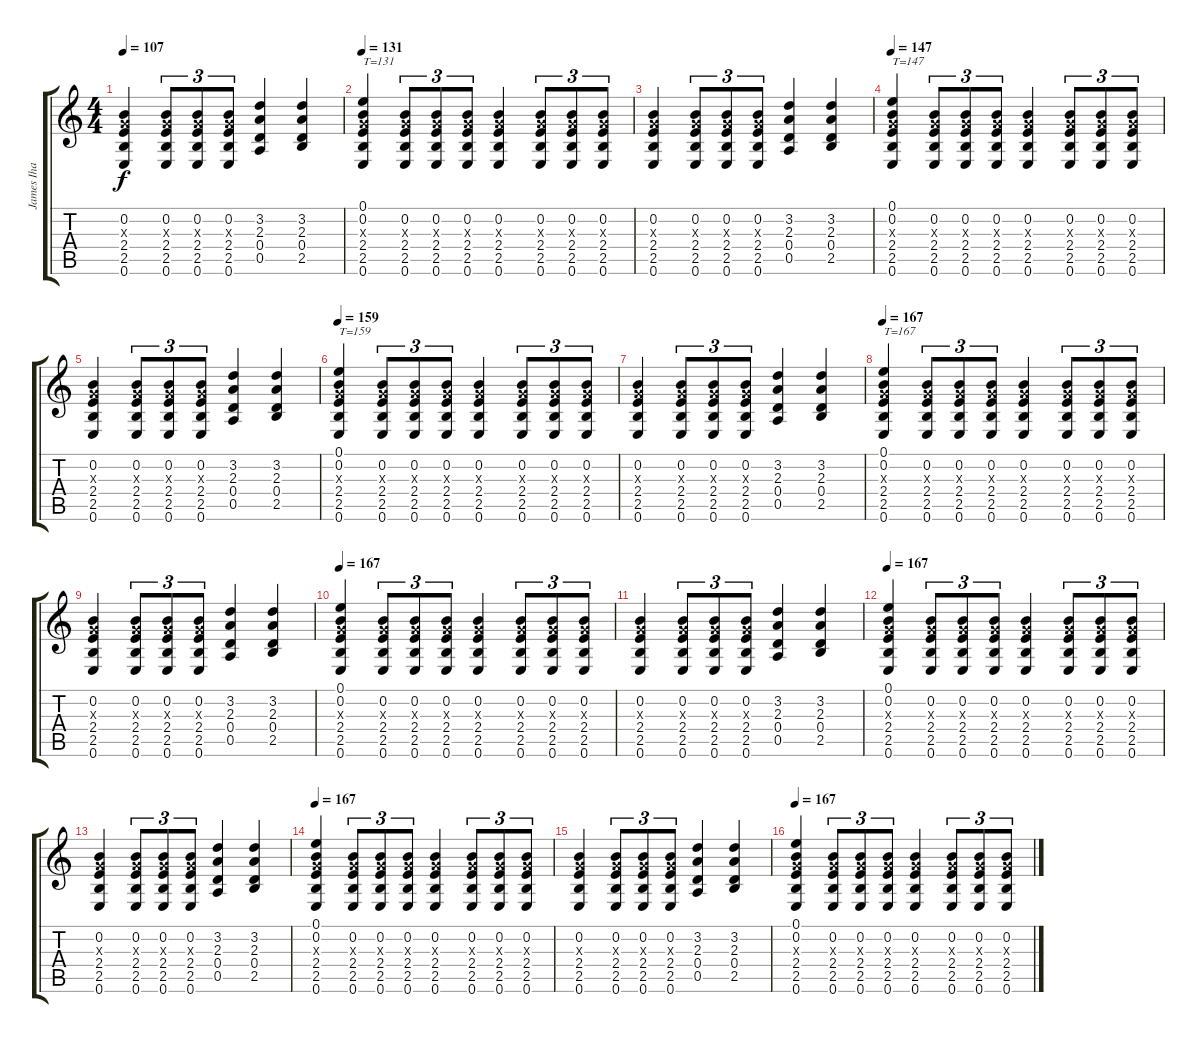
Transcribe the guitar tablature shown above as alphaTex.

\track ("James Iha" "James Iha") {instrument electricguitarjazz}
\staff {score tabs}
\tuning (E4 B3 G3 D3 A2 E2) {hide}
\ts (4 4)
\tempo 107
\clef g2
\ks c
(0.2 0.3{x} 2.4 2.5 0.6).4{dy f instrument distortionguitar} (0.2 0.3{x} 2.4 2.5 0.6).8{tu (3 2) instrument distortionguitar} (0.2 0.3{x} 2.4 2.5 0.6).8{tu (3 2) instrument distortionguitar} (0.2 0.3{x} 2.4 2.5 0.6).8{tu (3 2) instrument distortionguitar} (3.2 2.3 0.4 0.5).4{instrument distortionguitar} (3.2 2.3 0.4 2.5).4{instrument distortionguitar} |
\tempo 131
(0.1 0.2 0.3{x} 2.4 2.5 0.6).4{txt "T=131" instrument distortionguitar} (0.2 0.3{x} 2.4 2.5 0.6).8{tu (3 2) instrument distortionguitar} (0.2 0.3{x} 2.4 2.5 0.6).8{tu (3 2) instrument distortionguitar} (0.2 0.3{x} 2.4 2.5 0.6).8{tu (3 2) instrument distortionguitar} (0.2 0.3{x} 2.4 2.5 0.6).4{instrument distortionguitar} (0.2 0.3{x} 2.4 2.5 0.6).8{tu (3 2) instrument distortionguitar} (0.2 0.3{x} 2.4 2.5 0.6).8{tu (3 2) instrument distortionguitar} (0.2 0.3{x} 2.4 2.5 0.6).8{tu (3 2) instrument distortionguitar} |
(0.2 0.3{x} 2.4 2.5 0.6).4{instrument distortionguitar} (0.2 0.3{x} 2.4 2.5 0.6).8{tu (3 2) instrument distortionguitar} (0.2 0.3{x} 2.4 2.5 0.6).8{tu (3 2) instrument distortionguitar} (0.2 0.3{x} 2.4 2.5 0.6).8{tu (3 2) instrument distortionguitar} (3.2 2.3 0.4 0.5).4{instrument distortionguitar} (3.2 2.3 0.4 2.5).4{instrument distortionguitar} |
\tempo 147
(0.1 0.2 0.3{x} 2.4 2.5 0.6).4{txt "T=147" instrument distortionguitar} (0.2 0.3{x} 2.4 2.5 0.6).8{tu (3 2) instrument distortionguitar} (0.2 0.3{x} 2.4 2.5 0.6).8{tu (3 2) instrument distortionguitar} (0.2 0.3{x} 2.4 2.5 0.6).8{tu (3 2) instrument distortionguitar} (0.2 0.3{x} 2.4 2.5 0.6).4{instrument distortionguitar} (0.2 0.3{x} 2.4 2.5 0.6).8{tu (3 2) instrument distortionguitar} (0.2 0.3{x} 2.4 2.5 0.6).8{tu (3 2) instrument distortionguitar} (0.2 0.3{x} 2.4 2.5 0.6).8{tu (3 2) instrument distortionguitar} |
(0.2 0.3{x} 2.4 2.5 0.6).4{instrument distortionguitar} (0.2 0.3{x} 2.4 2.5 0.6).8{tu (3 2) instrument distortionguitar} (0.2 0.3{x} 2.4 2.5 0.6).8{tu (3 2) instrument distortionguitar} (0.2 0.3{x} 2.4 2.5 0.6).8{tu (3 2) instrument distortionguitar} (3.2 2.3 0.4 0.5).4{instrument distortionguitar} (3.2 2.3 0.4 2.5).4{instrument distortionguitar} |
\tempo 159
(0.1 0.2 0.3{x} 2.4 2.5 0.6).4{txt "T=159" instrument distortionguitar} (0.2 0.3{x} 2.4 2.5 0.6).8{tu (3 2) instrument distortionguitar} (0.2 0.3{x} 2.4 2.5 0.6).8{tu (3 2) instrument distortionguitar} (0.2 0.3{x} 2.4 2.5 0.6).8{tu (3 2) instrument distortionguitar} (0.2 0.3{x} 2.4 2.5 0.6).4{instrument distortionguitar} (0.2 0.3{x} 2.4 2.5 0.6).8{tu (3 2) instrument distortionguitar} (0.2 0.3{x} 2.4 2.5 0.6).8{tu (3 2) instrument distortionguitar} (0.2 0.3{x} 2.4 2.5 0.6).8{tu (3 2) instrument distortionguitar} |
(0.2 0.3{x} 2.4 2.5 0.6).4{instrument distortionguitar} (0.2 0.3{x} 2.4 2.5 0.6).8{tu (3 2) instrument distortionguitar} (0.2 0.3{x} 2.4 2.5 0.6).8{tu (3 2) instrument distortionguitar} (0.2 0.3{x} 2.4 2.5 0.6).8{tu (3 2) instrument distortionguitar} (3.2 2.3 0.4 0.5).4{instrument distortionguitar} (3.2 2.3 0.4 2.5).4{instrument distortionguitar} |
\tempo 167
(0.1 0.2 0.3{x} 2.4 2.5 0.6).4{txt "T=167" instrument distortionguitar} (0.2 0.3{x} 2.4 2.5 0.6).8{tu (3 2) instrument distortionguitar} (0.2 0.3{x} 2.4 2.5 0.6).8{tu (3 2) instrument distortionguitar} (0.2 0.3{x} 2.4 2.5 0.6).8{tu (3 2) instrument distortionguitar} (0.2 0.3{x} 2.4 2.5 0.6).4{instrument distortionguitar} (0.2 0.3{x} 2.4 2.5 0.6).8{tu (3 2) instrument distortionguitar} (0.2 0.3{x} 2.4 2.5 0.6).8{tu (3 2) instrument distortionguitar} (0.2 0.3{x} 2.4 2.5 0.6).8{tu (3 2) instrument distortionguitar} |
(0.2 0.3{x} 2.4 2.5 0.6).4{instrument distortionguitar} (0.2 0.3{x} 2.4 2.5 0.6).8{tu (3 2) instrument distortionguitar} (0.2 0.3{x} 2.4 2.5 0.6).8{tu (3 2) instrument distortionguitar} (0.2 0.3{x} 2.4 2.5 0.6).8{tu (3 2) instrument distortionguitar} (3.2 2.3 0.4 0.5).4{instrument distortionguitar} (3.2 2.3 0.4 2.5).4{instrument distortionguitar} |
\tempo 167
(0.1 0.2 0.3{x} 2.4 2.5 0.6).4{instrument distortionguitar} (0.2 0.3{x} 2.4 2.5 0.6).8{tu (3 2) instrument distortionguitar} (0.2 0.3{x} 2.4 2.5 0.6).8{tu (3 2) instrument distortionguitar} (0.2 0.3{x} 2.4 2.5 0.6).8{tu (3 2) instrument distortionguitar} (0.2 0.3{x} 2.4 2.5 0.6).4{instrument distortionguitar} (0.2 0.3{x} 2.4 2.5 0.6).8{tu (3 2) instrument distortionguitar} (0.2 0.3{x} 2.4 2.5 0.6).8{tu (3 2) instrument distortionguitar} (0.2 0.3{x} 2.4 2.5 0.6).8{tu (3 2) instrument distortionguitar} |
(0.2 0.3{x} 2.4 2.5 0.6).4{instrument distortionguitar} (0.2 0.3{x} 2.4 2.5 0.6).8{tu (3 2) instrument distortionguitar} (0.2 0.3{x} 2.4 2.5 0.6).8{tu (3 2) instrument distortionguitar} (0.2 0.3{x} 2.4 2.5 0.6).8{tu (3 2) instrument distortionguitar} (3.2 2.3 0.4 0.5).4{instrument distortionguitar} (3.2 2.3 0.4 2.5).4{instrument distortionguitar} |
\tempo 167
(0.1 0.2 0.3{x} 2.4 2.5 0.6).4{instrument distortionguitar} (0.2 0.3{x} 2.4 2.5 0.6).8{tu (3 2) instrument distortionguitar} (0.2 0.3{x} 2.4 2.5 0.6).8{tu (3 2) instrument distortionguitar} (0.2 0.3{x} 2.4 2.5 0.6).8{tu (3 2) instrument distortionguitar} (0.2 0.3{x} 2.4 2.5 0.6).4{instrument distortionguitar} (0.2 0.3{x} 2.4 2.5 0.6).8{tu (3 2) instrument distortionguitar} (0.2 0.3{x} 2.4 2.5 0.6).8{tu (3 2) instrument distortionguitar} (0.2 0.3{x} 2.4 2.5 0.6).8{tu (3 2) instrument distortionguitar} |
(0.2 0.3{x} 2.4 2.5 0.6).4{instrument distortionguitar} (0.2 0.3{x} 2.4 2.5 0.6).8{tu (3 2) instrument distortionguitar} (0.2 0.3{x} 2.4 2.5 0.6).8{tu (3 2) instrument distortionguitar} (0.2 0.3{x} 2.4 2.5 0.6).8{tu (3 2) instrument distortionguitar} (3.2 2.3 0.4 0.5).4{instrument distortionguitar} (3.2 2.3 0.4 2.5).4{instrument distortionguitar} |
\tempo 167
(0.1 0.2 0.3{x} 2.4 2.5 0.6).4{instrument distortionguitar} (0.2 0.3{x} 2.4 2.5 0.6).8{tu (3 2) instrument distortionguitar} (0.2 0.3{x} 2.4 2.5 0.6).8{tu (3 2) instrument distortionguitar} (0.2 0.3{x} 2.4 2.5 0.6).8{tu (3 2) instrument distortionguitar} (0.2 0.3{x} 2.4 2.5 0.6).4{instrument distortionguitar} (0.2 0.3{x} 2.4 2.5 0.6).8{tu (3 2) instrument distortionguitar} (0.2 0.3{x} 2.4 2.5 0.6).8{tu (3 2) instrument distortionguitar} (0.2 0.3{x} 2.4 2.5 0.6).8{tu (3 2) instrument distortionguitar} |
(0.2 0.3{x} 2.4 2.5 0.6).4{instrument distortionguitar} (0.2 0.3{x} 2.4 2.5 0.6).8{tu (3 2) instrument distortionguitar} (0.2 0.3{x} 2.4 2.5 0.6).8{tu (3 2) instrument distortionguitar} (0.2 0.3{x} 2.4 2.5 0.6).8{tu (3 2) instrument distortionguitar} (3.2 2.3 0.4 0.5).4{instrument distortionguitar} (3.2 2.3 0.4 2.5).4{instrument distortionguitar} |
\tempo 167
(0.1 0.2 0.3{x} 2.4 2.5 0.6).4{instrument distortionguitar} (0.2 0.3{x} 2.4 2.5 0.6).8{tu (3 2) instrument distortionguitar} (0.2 0.3{x} 2.4 2.5 0.6).8{tu (3 2) instrument distortionguitar} (0.2 0.3{x} 2.4 2.5 0.6).8{tu (3 2) instrument distortionguitar} (0.2 0.3{x} 2.4 2.5 0.6).4{instrument distortionguitar} (0.2 0.3{x} 2.4 2.5 0.6).8{tu (3 2) instrument distortionguitar} (0.2 0.3{x} 2.4 2.5 0.6).8{tu (3 2) instrument distortionguitar} (0.2 0.3{x} 2.4 2.5 0.6).8{tu (3 2) instrument distortionguitar}
